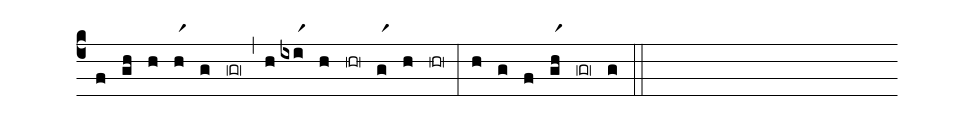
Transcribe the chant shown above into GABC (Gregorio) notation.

%%
(c4)
(f) (gh) (h)
(hr1) (g) (gr0) (,)
(h) (ixir1) (h) (hr0) (gr1) (h) (hr0) (:)
(h) (g) (f) (ghr1) (gr0) (g) (::)
